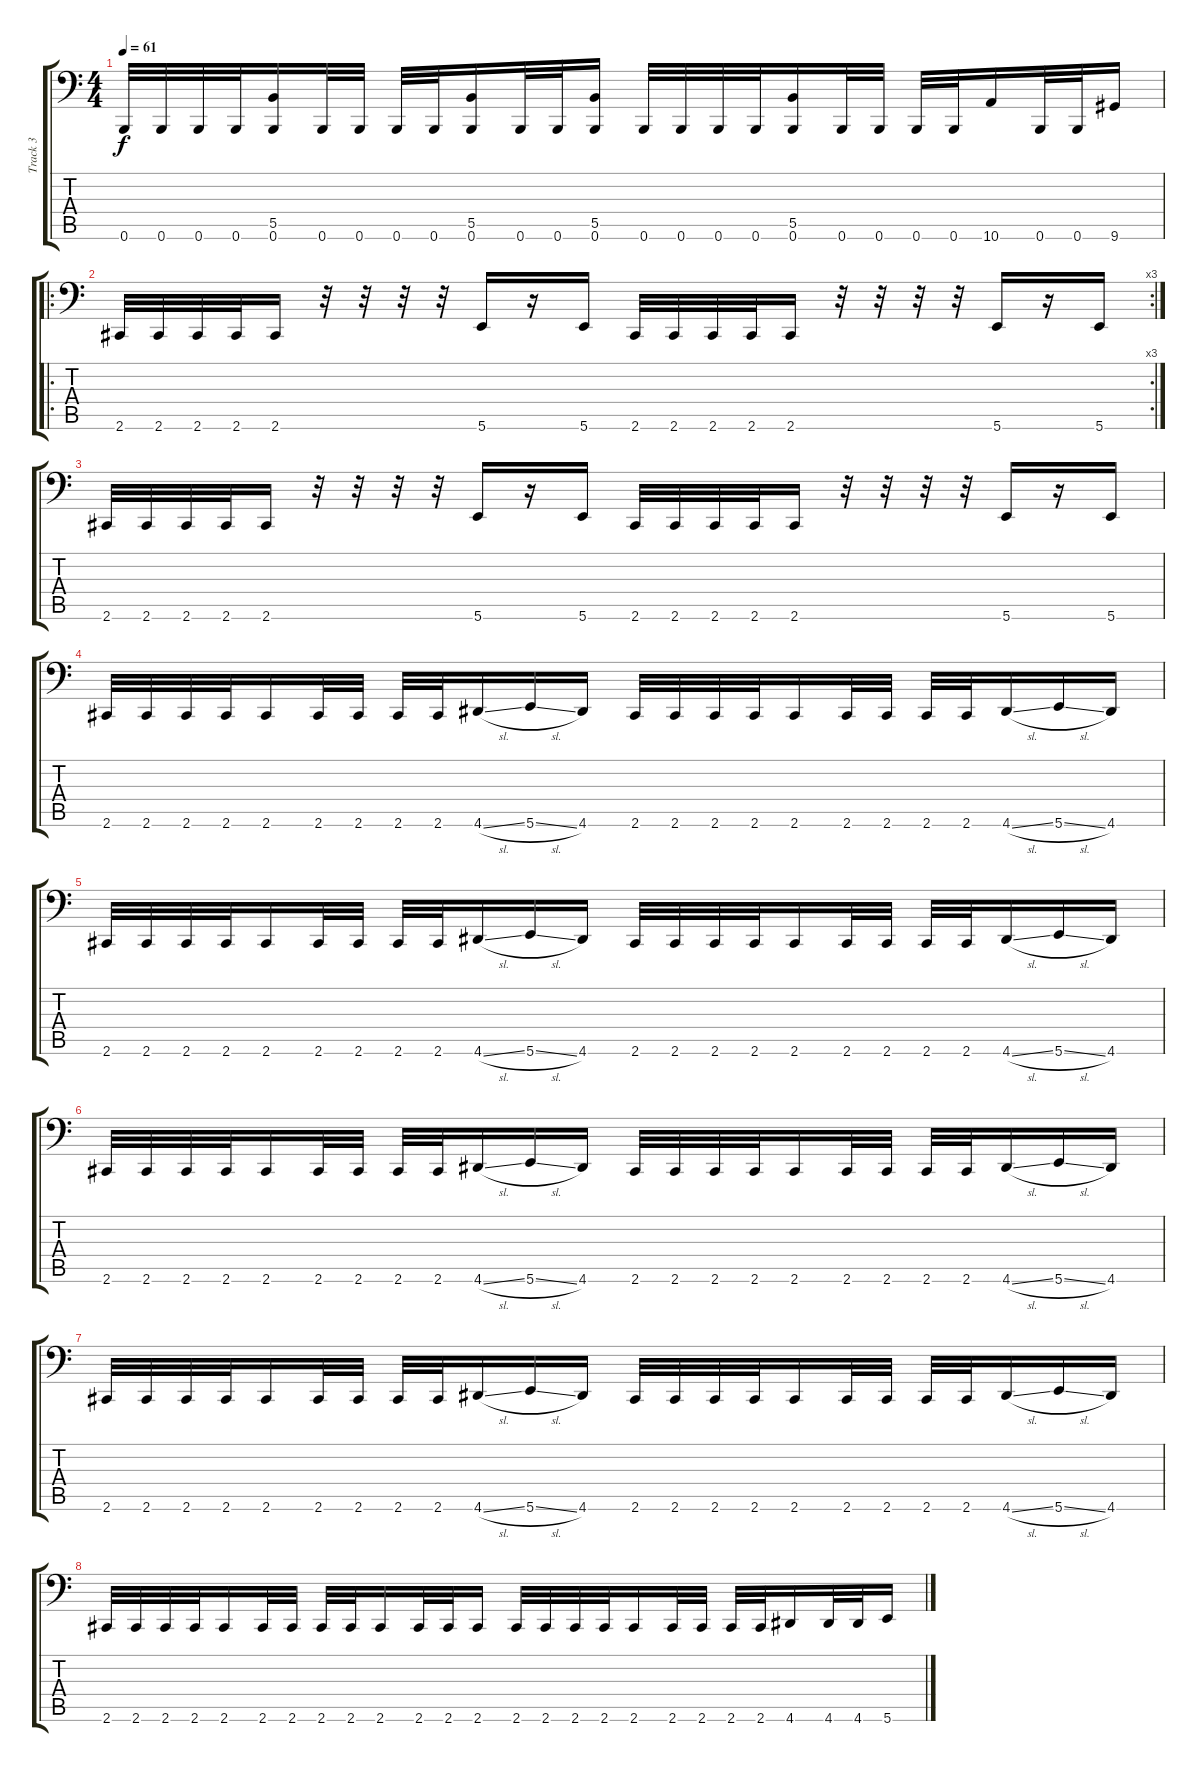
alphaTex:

\track ("Track 3" "Track 3") {solo instrument electricbasspick}
\staff {score tabs}
\tuning (Db3 Ab2 E2 B1 Gb1 B0) {hide}
\ts (4 4)
\tempo 61
\clef f4
\ks c
0.6.32{dy f} 0.6.32 0.6.32 0.6.32 (5.5 0.6).16 0.6.32 0.6.32 0.6.32 0.6.32 (5.5 0.6).16 0.6.32 0.6.32 (5.5 0.6).16 0.6.32 0.6.32 0.6.32 0.6.32 (5.5 0.6).16 0.6.32 0.6.32 0.6.32 0.6.32 10.6.16 0.6.32 0.6.32 9.6.16 |
\ro
\rc 3
2.6.32 2.6.32 2.6.32 2.6.32 2.6.16 r.32 r.32 r.32 r.32 5.6.16 r.16 5.6.16 2.6.32 2.6.32 2.6.32 2.6.32 2.6.16 r.32 r.32 r.32 r.32 5.6.16 r.16 5.6.16 |
2.6.32 2.6.32 2.6.32 2.6.32 2.6.16 r.32 r.32 r.32 r.32 5.6.16 r.16 5.6.16 2.6.32 2.6.32 2.6.32 2.6.32 2.6.16 r.32 r.32 r.32 r.32 5.6.16 r.16 5.6.16 |
2.6.32 2.6.32 2.6.32 2.6.32 2.6.16 2.6.32 2.6.32 2.6.32 2.6.32 4.6{sl}.16 5.6{sl}.16 4.6.16 2.6.32 2.6.32 2.6.32 2.6.32 2.6.16 2.6.32 2.6.32 2.6.32 2.6.32 4.6{sl}.16 5.6{sl}.16 4.6.16 |
2.6.32 2.6.32 2.6.32 2.6.32 2.6.16 2.6.32 2.6.32 2.6.32 2.6.32 4.6{sl}.16 5.6{sl}.16 4.6.16 2.6.32 2.6.32 2.6.32 2.6.32 2.6.16 2.6.32 2.6.32 2.6.32 2.6.32 4.6{sl}.16 5.6{sl}.16 4.6.16 |
2.6.32 2.6.32 2.6.32 2.6.32 2.6.16 2.6.32 2.6.32 2.6.32 2.6.32 4.6{sl}.16 5.6{sl}.16 4.6.16 2.6.32 2.6.32 2.6.32 2.6.32 2.6.16 2.6.32 2.6.32 2.6.32 2.6.32 4.6{sl}.16 5.6{sl}.16 4.6.16 |
2.6.32 2.6.32 2.6.32 2.6.32 2.6.16 2.6.32 2.6.32 2.6.32 2.6.32 4.6{sl}.16 5.6{sl}.16 4.6.16 2.6.32 2.6.32 2.6.32 2.6.32 2.6.16 2.6.32 2.6.32 2.6.32 2.6.32 4.6{sl}.16 5.6{sl}.16 4.6.16 |
2.6.32 2.6.32 2.6.32 2.6.32 2.6.16 2.6.32 2.6.32 2.6.32 2.6.32 2.6.16 2.6.32 2.6.32 2.6.16 2.6.32 2.6.32 2.6.32 2.6.32 2.6.16 2.6.32 2.6.32 2.6.32 2.6.32 4.6.16 4.6.32 4.6.32 5.6.16
